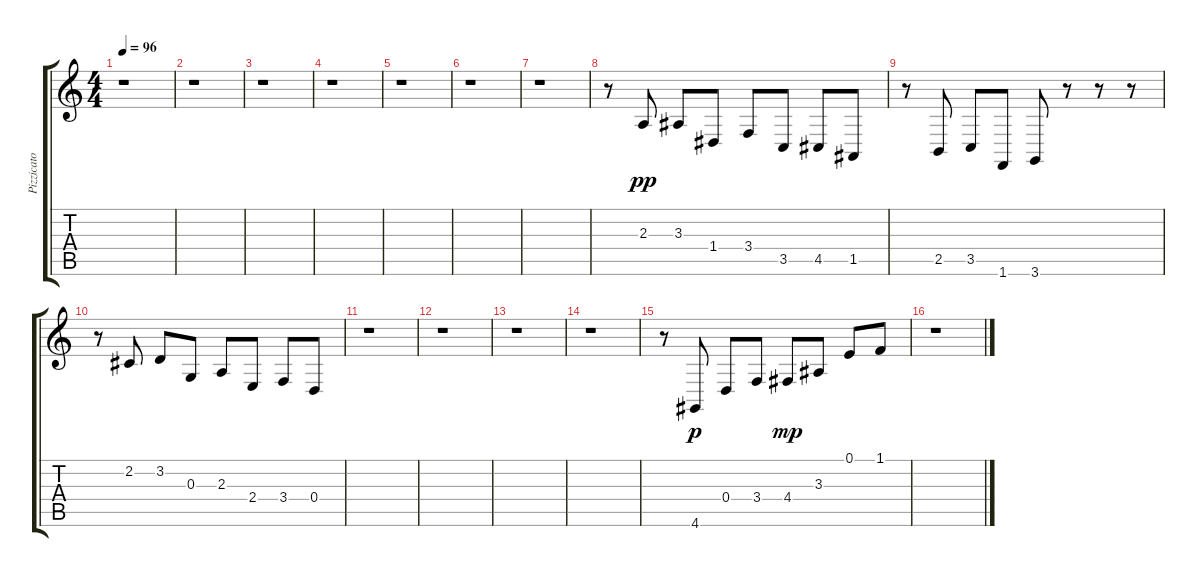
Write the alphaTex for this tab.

\track ("Pizzicato celli/bas" "Pizzicato ") {instrument pizzicatostrings}
\staff {score tabs}
\tuning (E4 B3 G3 D3 A2 E2) {hide}
\ts (4 4)
\tempo 96
\clef g2
\ks c
r.1{dy mf} |
r.1 |
r.1 |
r.1 |
r.1 |
r.1 |
r.1 |
r.8 2.3.8{dy pp} 3.3.8 1.4.8 3.4.8 3.5.8 4.5.8 1.5.8 |
r.8 2.5.8 3.5.8 1.6.8 3.6.8 r.8 r.8 r.8 |
r.8 2.2.8 3.2.8 0.3.8 2.3.8 2.4.8 3.4.8 0.4.8 |
r.1 |
r.1 |
r.1 |
r.1 |
r.8 4.6.8{dy p} 0.4.8 3.4.8 4.4.8{dy mp} 3.3.8 0.1.8 1.1.8 |
r.1
